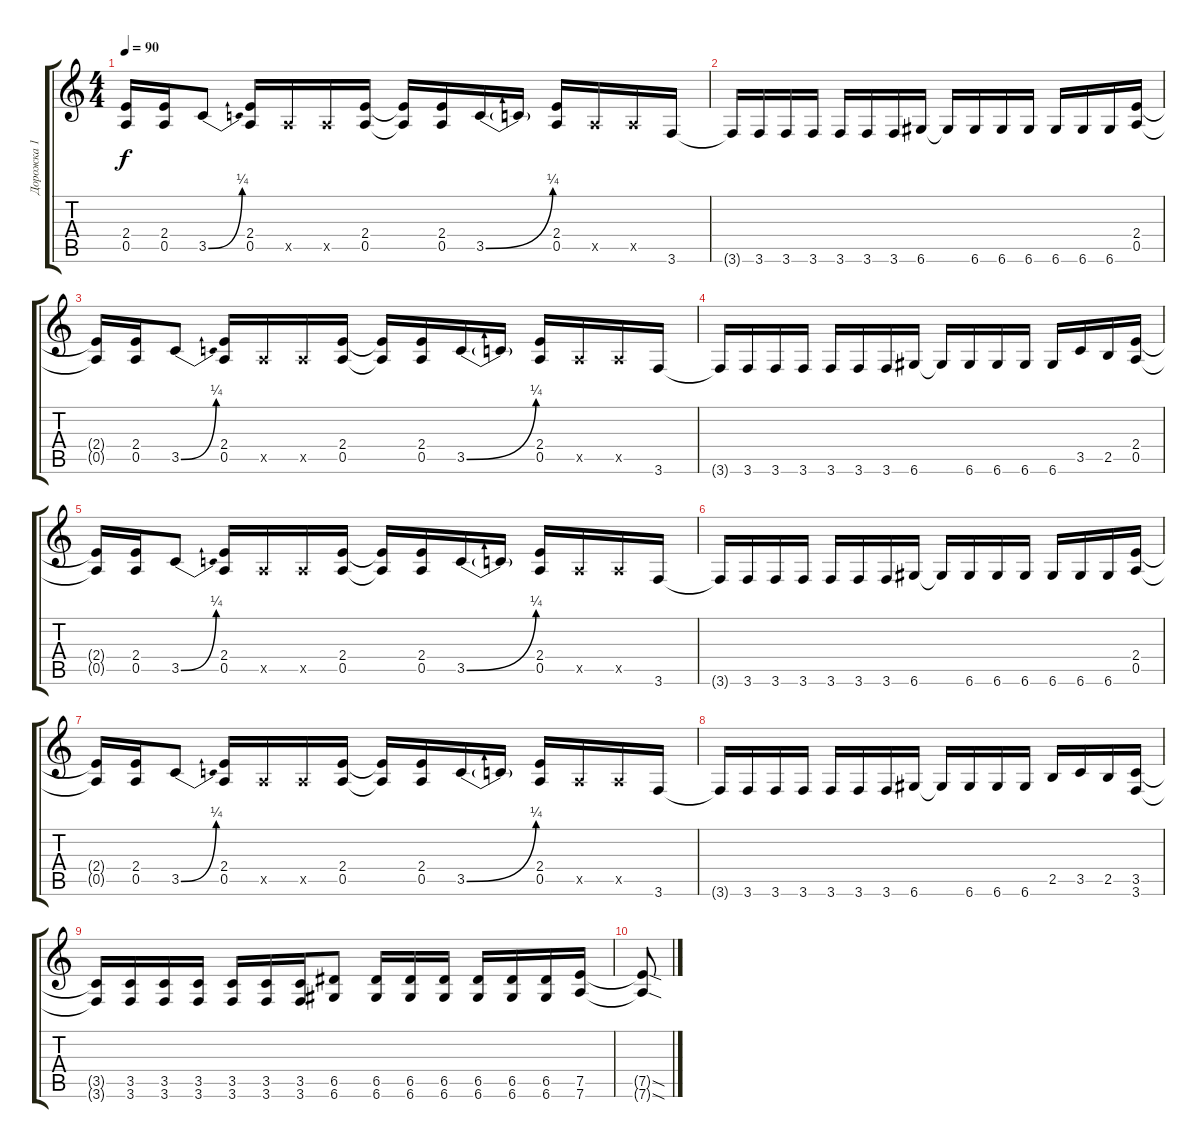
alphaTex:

\track ("Дорожка 1" "Дорожка 1") {instrument distortionguitar}
\staff {score tabs}
\tuning (E4 B3 G3 D3 A2 D2) {hide}
\ts (4 4)
\tempo 90
\clef g2
\ks c
(2.4{t} 0.5{t}).16{dy f} (2.4 0.5).16 3.5{be (bend 0 0 60 1)}.8 (2.4 0.5).16 0.5{x}.16 0.5{x}.16 (2.4 0.5).16 (2.4{t} 0.5{t}).16 (2.4 0.5).16 3.5{be (bend 0 0 60 1)}.16 3.5{t}.16 (2.4 0.5).16 0.5{x}.16 0.5{x}.16 3.6.16 |
3.6{t}.16 3.6.16 3.6.16 3.6.16 3.6.16 3.6.16 3.6.16 6.6.16 6.6{t}.16 6.6.16 6.6.16 6.6.16 6.6.16 6.6.16 6.6.16 (2.4 0.5).16 |
(2.4{t} 0.5{t}).16 (2.4 0.5).16 3.5{be (bend 0 0 60 1)}.8 (2.4 0.5).16 0.5{x}.16 0.5{x}.16 (2.4 0.5).16 (2.4{t} 0.5{t}).16 (2.4 0.5).16 3.5{be (bend 0 0 60 1)}.16 3.5{t}.16 (2.4 0.5).16 0.5{x}.16 0.5{x}.16 3.6.16 |
3.6{t}.16 3.6.16 3.6.16 3.6.16 3.6.16 3.6.16 3.6.16 6.6.16 6.6{t}.16 6.6.16 6.6.16 6.6.16 6.6.16 3.5.16 2.5.16 (2.4 0.5).16 |
(2.4{t} 0.5{t}).16 (2.4 0.5).16 3.5{be (bend 0 0 60 1)}.8 (2.4 0.5).16 0.5{x}.16 0.5{x}.16 (2.4 0.5).16 (2.4{t} 0.5{t}).16 (2.4 0.5).16 3.5{be (bend 0 0 60 1)}.16 3.5{t}.16 (2.4 0.5).16 0.5{x}.16 0.5{x}.16 3.6.16 |
3.6{t}.16 3.6.16 3.6.16 3.6.16 3.6.16 3.6.16 3.6.16 6.6.16 6.6{t}.16 6.6.16 6.6.16 6.6.16 6.6.16 6.6.16 6.6.16 (2.4 0.5).16 |
(2.4{t} 0.5{t}).16 (2.4 0.5).16 3.5{be (bend 0 0 60 1)}.8 (2.4 0.5).16 0.5{x}.16 0.5{x}.16 (2.4 0.5).16 (2.4{t} 0.5{t}).16 (2.4 0.5).16 3.5{be (bend 0 0 60 1)}.16 3.5{t}.16 (2.4 0.5).16 0.5{x}.16 0.5{x}.16 3.6.16 |
3.6{t}.16 3.6.16 3.6.16 3.6.16 3.6.16 3.6.16 3.6.16 6.6.16 6.6{t}.16 6.6.16 6.6.16 6.6.16 2.5.16 3.5.16 2.5.16 (3.5 3.6).16 |
(3.5{t} 3.6{t}).16 (3.5 3.6).16 (3.5 3.6).16 (3.5 3.6).16 (3.5 3.6).16 (3.5 3.6).16 (3.5 3.6).16 (6.5 6.6).8 (6.5 6.6).16 (6.5 6.6).16 (6.5 6.6).16 (6.5 6.6).16 (6.5 6.6).16 (6.5 6.6).16 (7.5 7.6).16 |
(7.5{sod t} 7.6{sod t}).8
